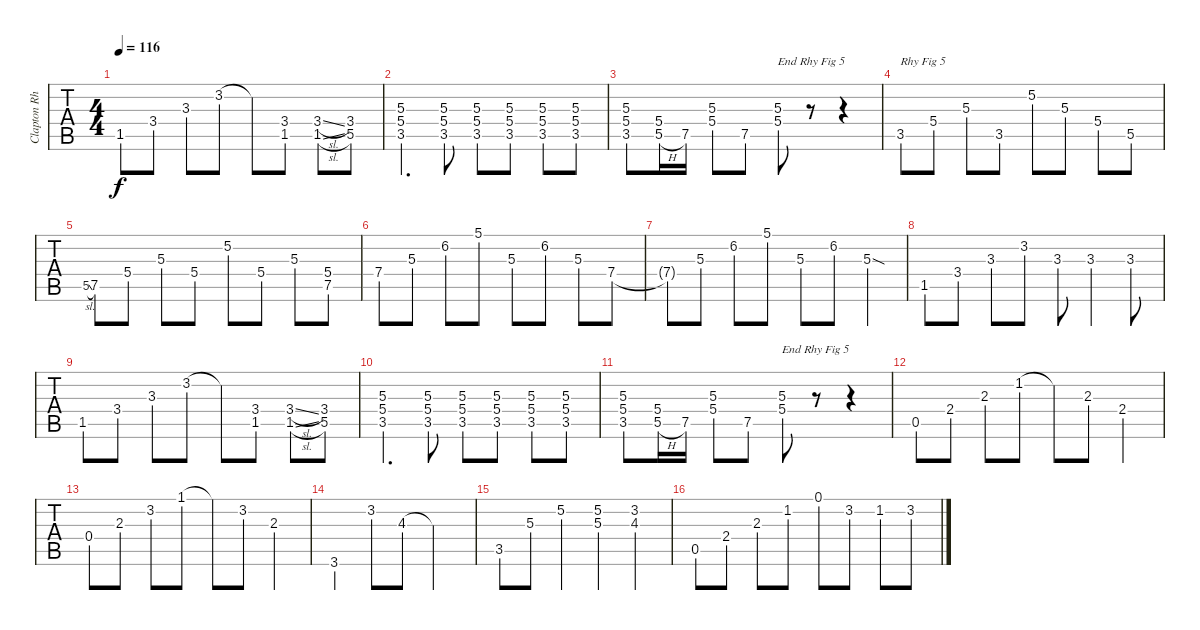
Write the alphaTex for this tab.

\track ("Clapton Rhythm (Trs. 5A/3-4B)" "Clapton Rh") {instrument overdrivenguitar}
\staff {tabs}
\tuning (E4 B3 G3 D3 A2 E2) {hide}
\ts (4 4)
\tempo 116
\clef g2
\ks c
1.5.8{dy f} 3.4.8 3.3.8 3.2.8 3.2{t}.8 (3.4 1.5).8 (3.4{sl} 1.5{sl}).8 (3.4 5.5).8 |
(5.3 5.4 3.5).4{d} (5.3 5.4 3.5).8 (5.3 5.4 3.5).8 (5.3 5.4 3.5).8 (5.3 5.4 3.5).8 (5.3 5.4 3.5).8 |
(5.3 5.4 3.5).8 (5.4 5.5{h}).16 7.5.16 (5.3 5.4).8 7.5.8 (5.3 5.4).8{txt "End Rhy Fig 5"} r.8 r.4 |
3.5.8{txt "Rhy Fig 5"} 5.4.8 5.3.8 3.5.8 5.2.8 5.3.8 5.4.8 5.5.8 |
5.5{sl}.8{gr onbeat} 7.5.8 5.4.8 5.3.8 5.4.8 5.2.8 5.4.8 5.3.8 (5.4 7.5).8 |
7.4.8 5.3.8 6.2.8 5.1.8 5.3.8 6.2.8 5.3.8 7.4.8 |
7.4{t}.8 5.3.8 6.2.8 5.1.8 5.3.8 6.2.8 5.3{sod}.4 |
1.5.8 3.4.8 3.3.8 3.2.8 3.3.8 3.3.4 3.3.8 |
1.5.8 3.4.8 3.3.8 3.2.8 3.2{t}.8 (3.4 1.5).8 (3.4{sl} 1.5{sl}).8 (3.4 5.5).8 |
(5.3 5.4 3.5).4{d} (5.3 5.4 3.5).8 (5.3 5.4 3.5).8 (5.3 5.4 3.5).8 (5.3 5.4 3.5).8 (5.3 5.4 3.5).8 |
(5.3 5.4 3.5).8 (5.4 5.5{h}).16 7.5.16 (5.3 5.4).8 7.5.8 (5.3 5.4).8{txt "End Rhy Fig 5"} r.8 r.4 |
0.5.8 2.4.8 2.3.8 1.2.8 1.2{t}.8 2.3.8 2.4.4 |
0.4.8 2.3.8 3.2.8 1.1.8 1.1{t}.8 3.2.8 2.3.4 |
3.6.4 3.2.8 4.3.8 4.3{t}.2 |
3.5.8 5.3.8 5.2.4 (5.2 5.3).4 (3.2 4.3).4 |
0.5.8 2.4.8 2.3.8 1.2.8 0.1.8 3.2.8 1.2.8 3.2.8
